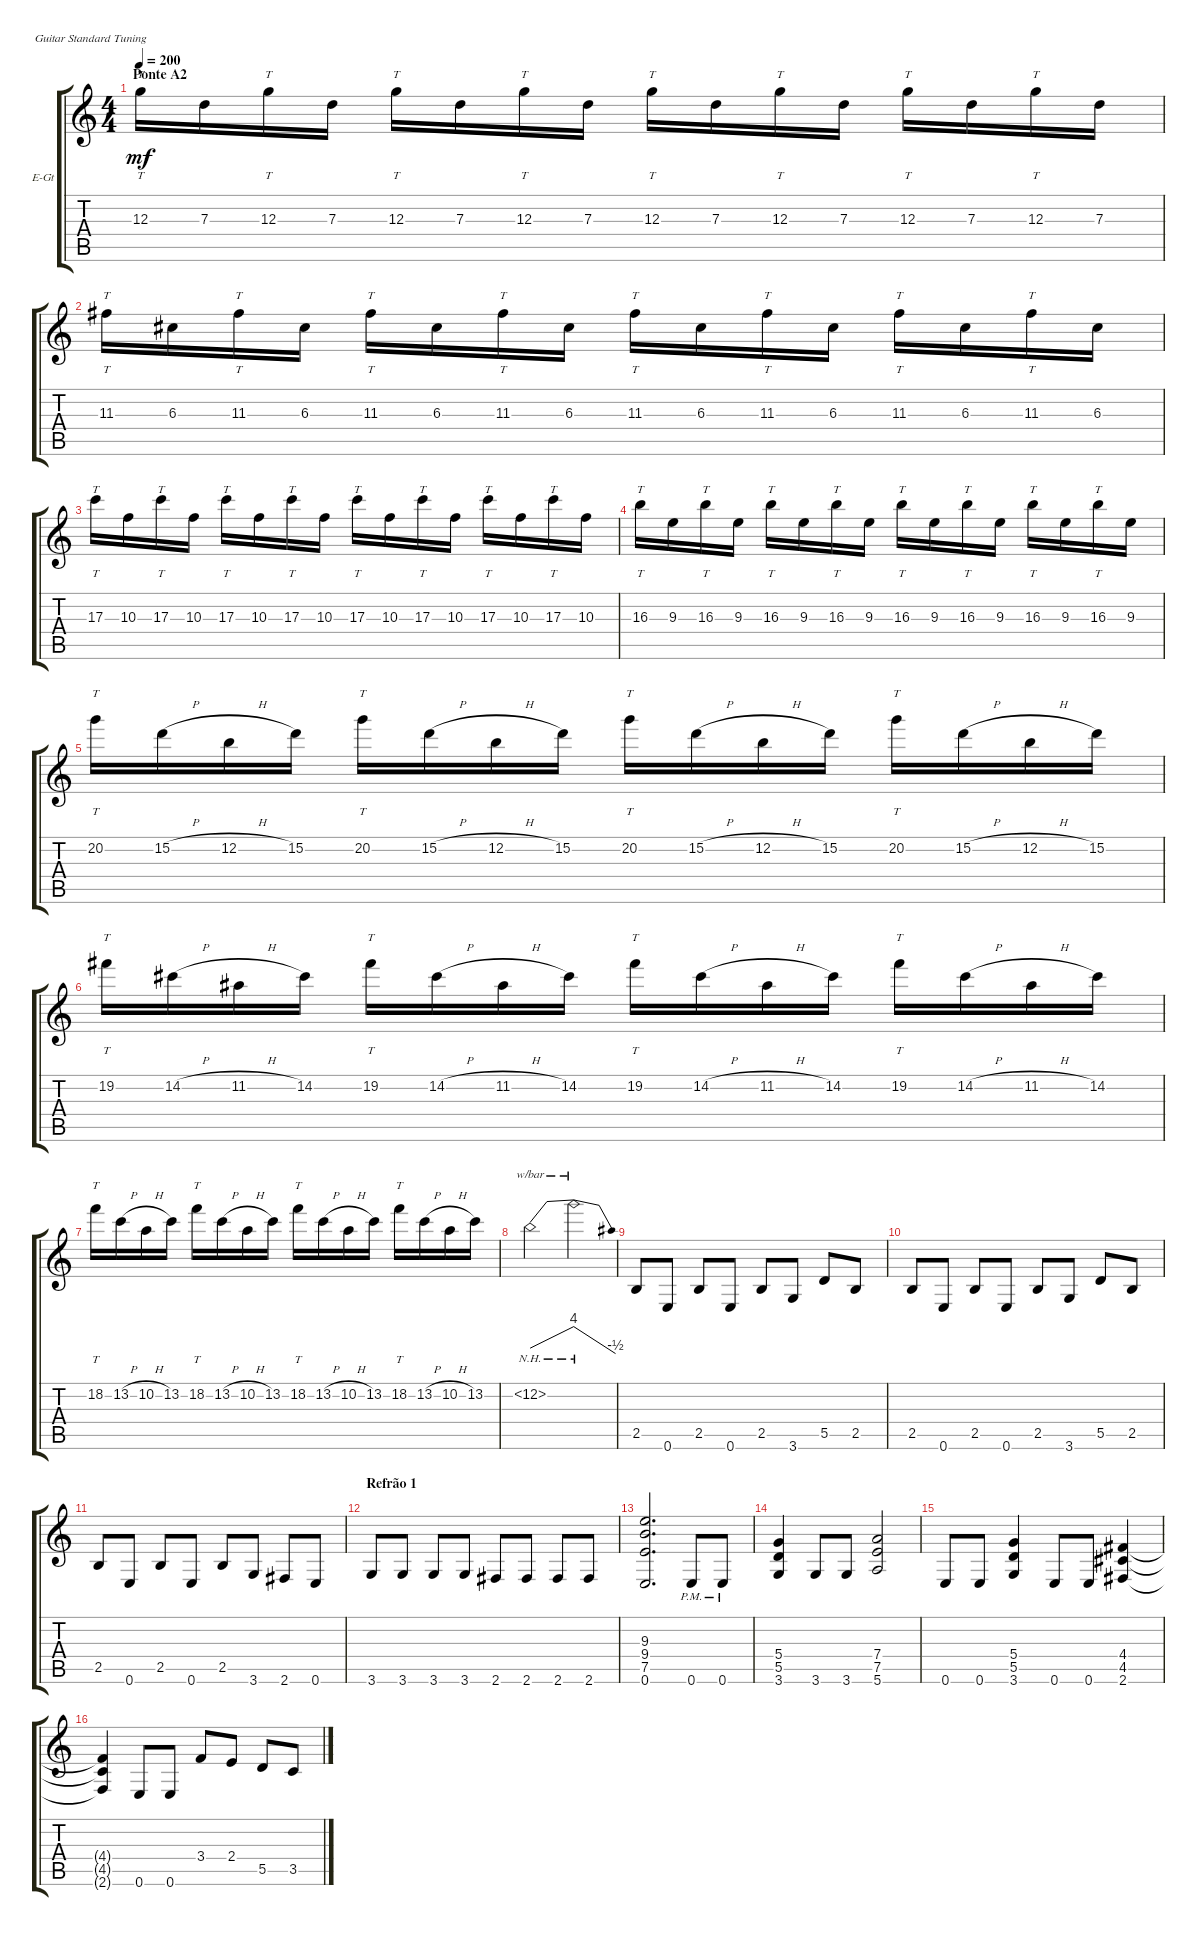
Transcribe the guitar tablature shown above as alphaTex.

\defaultSystemsLayout 4
\bracketExtendMode groupsimilarinstruments
\firstSystemTrackNameOrientation horizontal
\otherSystemsTrackNameOrientation horizontal
\track ("Gtr1" "E-Gt") {instrument distortionguitar}
\staff {score tabs}
\tuning (E4 B3 G3 D3 A2 E2)
\ts (4 4)
\section ("" "Ponte A2")
\tempo 200
\clef g2
\ks c
12.3.16{tt dy mf} 7.3.16 12.3.16{tt} 7.3.16 12.3.16{tt} 7.3.16 12.3.16{tt} 7.3.16 12.3.16{tt} 7.3.16 12.3.16{tt} 7.3.16 12.3.16{tt} 7.3.16 12.3.16{tt} 7.3.16 |
11.3.16{tt} 6.3.16 11.3.16{tt} 6.3.16 11.3.16{tt} 6.3.16 11.3.16{tt} 6.3.16 11.3.16{tt} 6.3.16 11.3.16{tt} 6.3.16 11.3.16{tt} 6.3.16 11.3.16{tt} 6.3.16 |
17.3.16{tt} 10.3.16 17.3.16{tt} 10.3.16 17.3.16{tt} 10.3.16 17.3.16{tt} 10.3.16 17.3.16{tt} 10.3.16 17.3.16{tt} 10.3.16 17.3.16{tt} 10.3.16 17.3.16{tt} 10.3.16 |
16.3.16{tt} 9.3.16 16.3.16{tt} 9.3.16 16.3.16{tt} 9.3.16 16.3.16{tt} 9.3.16 16.3.16{tt} 9.3.16 16.3.16{tt} 9.3.16 16.3.16{tt} 9.3.16 16.3.16{tt} 9.3.16 |
20.2.16{tt} 15.2{h}.16 12.2{h}.16 15.2.16 20.2.16{tt} 15.2{h}.16 12.2{h}.16 15.2.16 20.2.16{tt} 15.2{h}.16 12.2{h}.16 15.2.16 20.2.16{tt} 15.2{h}.16 12.2{h}.16 15.2.16 |
19.2.16{tt} 14.2{h}.16 11.2{h}.16 14.2.16 19.2.16{tt} 14.2{h}.16 11.2{h}.16 14.2.16 19.2.16{tt} 14.2{h}.16 11.2{h}.16 14.2.16 19.2.16{tt} 14.2{h}.16 11.2{h}.16 14.2.16 |
18.2.16{tt} 13.2{h}.16 10.2{h}.16 13.2.16 18.2.16{tt} 13.2{h}.16 10.2{h}.16 13.2.16 18.2.16{tt} 13.2{h}.16 10.2{h}.16 13.2.16 18.2.16{tt} 13.2{h}.16 10.2{h}.16 13.2.16 |
12.2{nh}.2{tbe (dive default 0 0 59.4 16)} 12.2{nh t}.2{tbe (dive default 0 16 60 -2)} |
2.5.8 0.6.8 2.5.8 0.6.8 2.5.8 3.6.8 5.5.8 2.5.8 |
2.5.8 0.6.8 2.5.8 0.6.8 2.5.8 3.6.8 5.5.8 2.5.8 |
2.5.8 0.6.8 2.5.8 0.6.8 2.5.8 3.6.8 2.6.8 0.6.8 |
\section ("" "Refrão 1")
3.6.8 3.6.8 3.6.8 3.6.8 2.6.8 2.6.8 2.6.8 2.6.8 |
(0.6 7.5 9.4 9.3).2{d} 0.6{pm}.8 0.6{pm}.8 |
(3.6 5.5 5.4).4 3.6.8 3.6.8 (5.6 7.5 7.4).2 |
0.6.8 0.6.8 (3.6 5.5 5.4).4 0.6.8 0.6.8 (2.6 4.5 4.4).4 |
(2.6{t} 4.5{t} 4.4{t}).4 0.6.8 0.6.8 3.4.8 2.4.8 5.5.8 3.5.8
